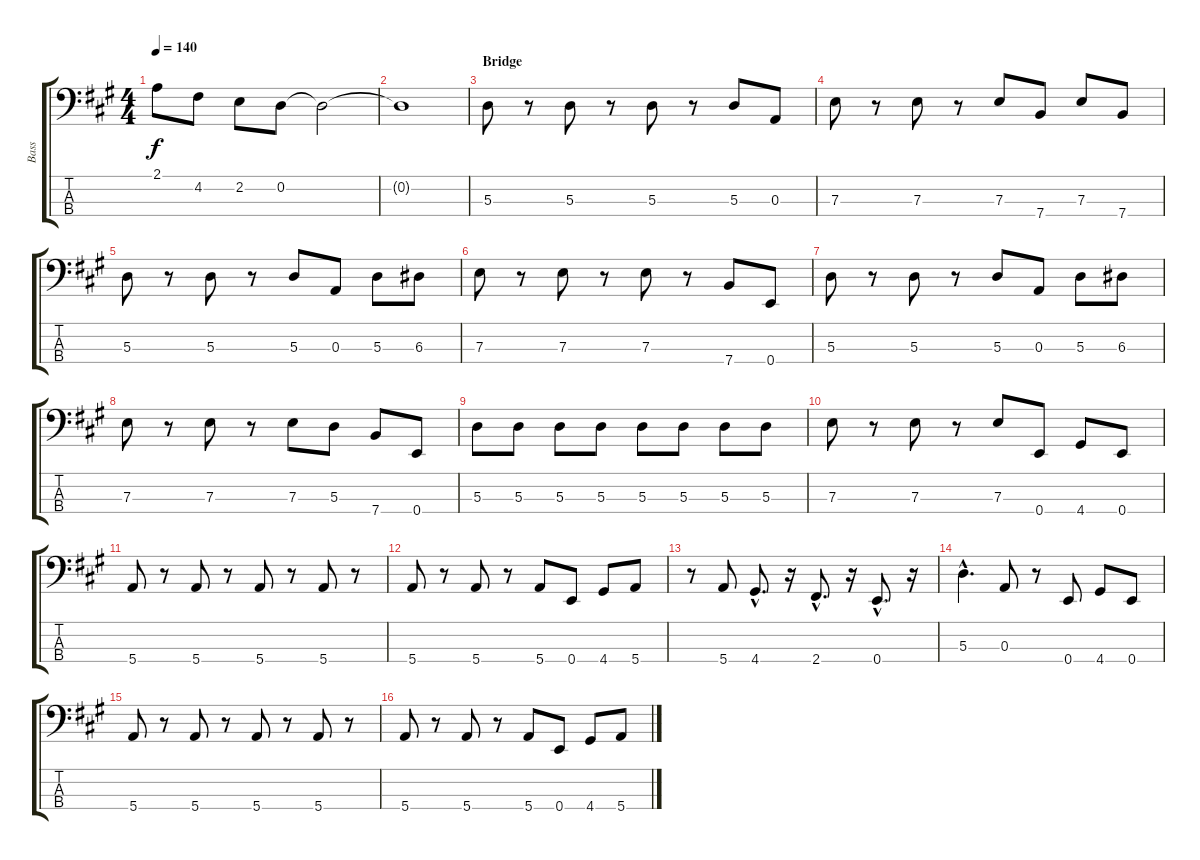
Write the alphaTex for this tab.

\track ("Bass" "Bass") {instrument electricbassfinger}
\staff {score tabs}
\tuning (G2 D2 A1 E1) {hide}
\ts (4 4)
\tempo 140
\clef f4
\ks a
2.1.8{dy f} 4.2.8 2.2.8 0.2.8 0.2{t}.2 |
0.2{t}.1 |
\section ("" "Bridge")
5.3.8 r.8 5.3.8 r.8 5.3.8 r.8 5.3.8 0.3.8 |
7.3.8 r.8 7.3.8 r.8 7.3.8 7.4.8 7.3.8 7.4.8 |
5.3.8 r.8 5.3.8 r.8 5.3.8 0.3.8 5.3.8 6.3.8 |
7.3.8 r.8 7.3.8 r.8 7.3.8 r.8 7.4.8 0.4.8 |
5.3.8 r.8 5.3.8 r.8 5.3.8 0.3.8 5.3.8 6.3.8 |
7.3.8 r.8 7.3.8 r.8 7.3.8 5.3.8 7.4.8 0.4.8 |
5.3.8 5.3.8 5.3.8 5.3.8 5.3.8 5.3.8 5.3.8 5.3.8 |
7.3.8 r.8 7.3.8 r.8 7.3.8 0.4.8 4.4.8 0.4.8 |
5.4.8 r.8 5.4.8 r.8 5.4.8 r.8 5.4.8 r.8 |
5.4.8 r.8 5.4.8 r.8 5.4.8 0.4.8 4.4.8 5.4.8 |
r.8 5.4.8 4.4{hac}.8{d} r.16 2.4{hac}.8{d} r.16 0.4{hac}.8{d} r.16 |
5.3{hac}.4{d} 0.3.8 r.8 0.4.8 4.4.8 0.4.8 |
5.4.8 r.8 5.4.8 r.8 5.4.8 r.8 5.4.8 r.8 |
5.4.8 r.8 5.4.8 r.8 5.4.8 0.4.8 4.4.8 5.4.8
